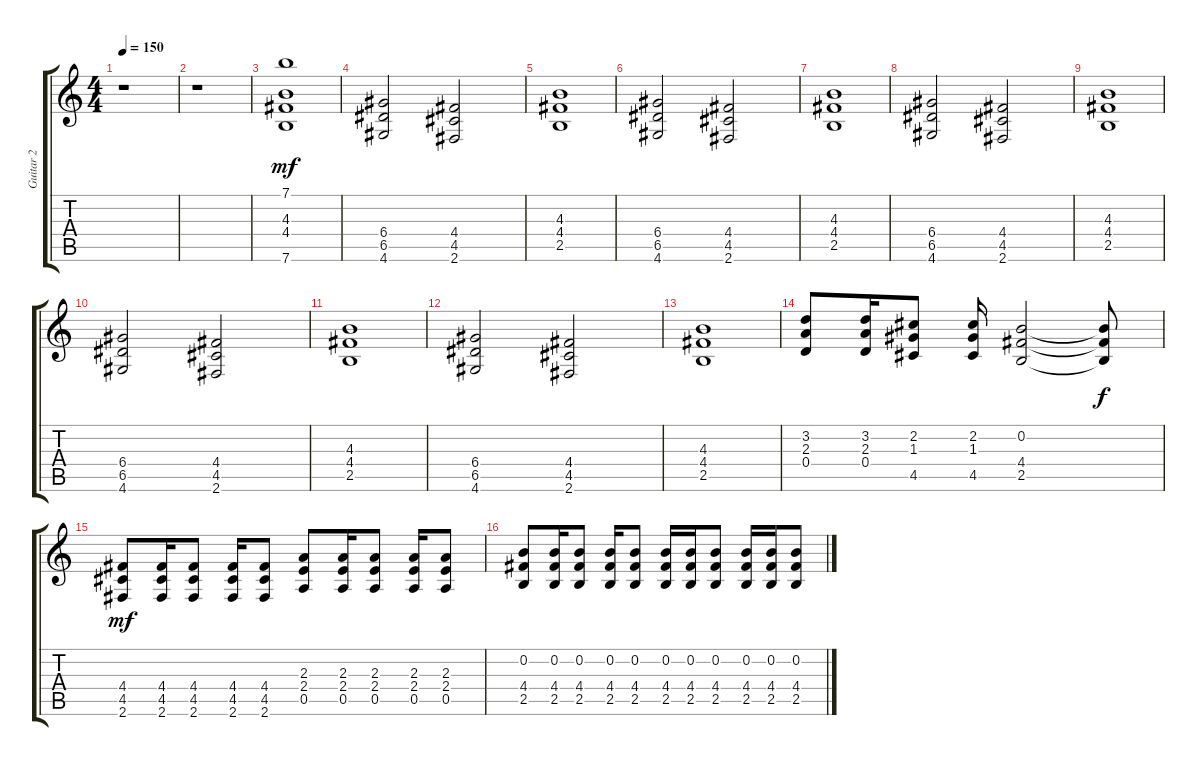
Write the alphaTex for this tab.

\track ("Guitar 2" "Guitar 2") {instrument distortionguitar}
\staff {score tabs}
\tuning (E4 B3 G3 D3 A2 E2) {hide}
\ts (4 4)
\tempo 150
\clef g2
\ks c
r.1{dy mf instrument distortionguitar} |
r.1 |
(7.1 4.3 4.4 7.6).1 |
(6.4 6.5 4.6).2 (4.4 4.5 2.6).2 |
(4.3 4.4 2.5).1 |
(6.4 6.5 4.6).2 (4.4 4.5 2.6).2 |
(4.3 4.4 2.5).1 |
(6.4 6.5 4.6).2 (4.4 4.5 2.6).2 |
(4.3 4.4 2.5).1 |
(6.4 6.5 4.6).2 (4.4 4.5 2.6).2 |
(4.3 4.4 2.5).1 |
(6.4 6.5 4.6).2 (4.4 4.5 2.6).2 |
(4.3 4.4 2.5).1 |
(3.2 2.3 0.4).8 (3.2 2.3 0.4).16 (2.2 1.3 4.5).8 (2.2 1.3 4.5).16 (0.2 4.4 2.5).2 (0.2{t} 4.4{t} 2.5{t}).8{dy f} |
(4.4 4.5 2.6).8{dy mf} (4.4 4.5 2.6).16 (4.4 4.5 2.6).8 (4.4 4.5 2.6).16 (4.4 4.5 2.6).8 (2.3 2.4 0.5).8 (2.3 2.4 0.5).16 (2.3 2.4 0.5).8 (2.3 2.4 0.5).16 (2.3 2.4 0.5).8 |
(0.2 4.4 2.5).8 (0.2 4.4 2.5).16 (0.2 4.4 2.5).8 (0.2 4.4 2.5).16 (0.2 4.4 2.5).8 (0.2 4.4 2.5).16 (0.2 4.4 2.5).16 (0.2 4.4 2.5).8 (0.2 4.4 2.5).16 (0.2 4.4 2.5).16 (0.2 4.4 2.5).8
